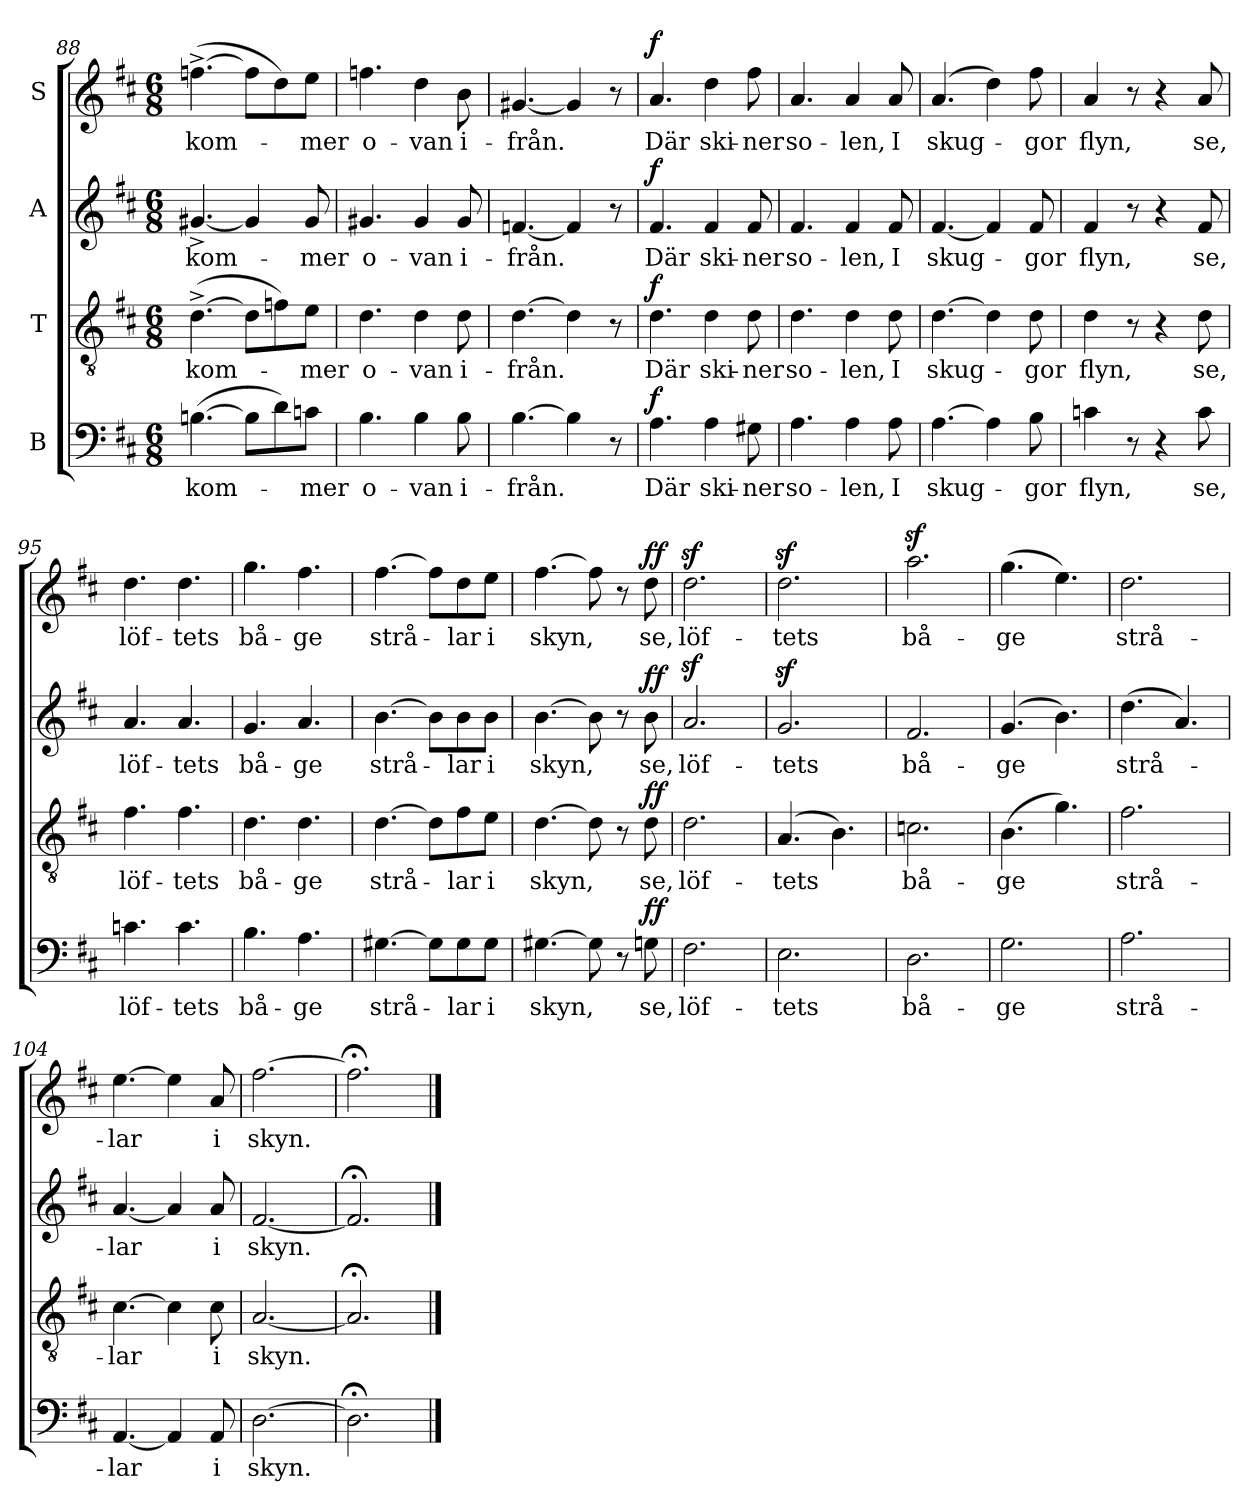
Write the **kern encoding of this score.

**kern	**text	**dynam	**kern	**text	**dynam	**kern	**text	**dynam	**kern	**text	**dynam
*part4	*part4	*part4	*part3	*part3	*part3	*part2	*part2	*part2	*part1	*part1	*part1
*staff4	*staff4	*staff4	*staff3	*staff3	*staff3	*staff2	*staff2	*staff2	*staff1	*staff1	*staff1
*I"B	*	*	*I"T	*	*	*I"A	*	*	*I"S	*	*
*clefF4	*	*	*clefGv2	*	*	*clefG2	*	*	*clefG2	*	*
*k[f#c#]	*	*	*k[f#c#]	*	*	*k[f#c#]	*	*	*k[f#c#]	*	*
*D:	*	*	*D:	*	*	*D:	*	*	*D:	*	*
*M6/8	*	*	*M6/8	*	*	*M6/8	*	*	*M6/8	*	*
=88	=88	=88	=88	=88	=88	=88	=88	=88	=88	=88	=88
!	!LO:LY:b	!	!	!LO:LY:b	!	!	!LO:LY:b	!	!	!LO:LY:b	!
(>[4.Bni\	kom-	.	(>[4.d^>\	kom-	.	[4.g#X^</	kom-	.	(>[4.ffn^>\	kom-	.
8B\L]	.	.	8d\L]	.	.	4g#/]	.	.	8ff\L]	.	.
8d\)	.	.	8fn\)	.	.	.	.	.	8dd\)	.	.
!	!LO:LY:b	!	!	!LO:LY:b	!	!	!LO:LY:b	!	!	!LO:LY:b	!
8cn\J	-mer	.	8e\J	-mer	.	8g#/	-mer	.	8ee\J	-mer	.
=89	=89	=89	=89	=89	=89	=89	=89	=89	=89	=89	=89
!	!LO:LY:b	!	!	!LO:LY:b	!	!	!LO:LY:b	!	!	!LO:LY:b	!
4.B\	o-	.	4.d\	o-	.	4.g#X/	o-	.	4.ffn\	o-	.
!	!LO:LY:b	!	!	!LO:LY:b	!	!	!LO:LY:b	!	!	!LO:LY:b	!
4B\	-van	.	4d\	-van	.	4g#/	-van	.	4dd\	-van	.
!	!LO:LY:b	!	!	!LO:LY:b	!	!	!LO:LY:b	!	!	!LO:LY:b	!
8B\	i-	.	8d\	i-	.	8g#/	i-	.	8b\	i-	.
=90	=90	=90	=90	=90	=90	=90	=90	=90	=90	=90	=90
!	!LO:LY:b	!	!	!LO:LY:b	!	!	!LO:LY:b	!	!	!LO:LY:b	!
[4.B\	-från.	.	[4.d\	-från.	.	[4.fn/	-från.	.	[4.g#X/	-från.	.
4B\]	.	.	4d\]	.	.	4f/]	.	.	4g#/]	.	.
8r	.	.	8r	.	.	8r	.	.	8r	.	.
=91	=91	=91	=91	=91	=91	=91	=91	=91	=91	=91	=91
!	!LO:LY:b	!LO:DY:a	!	!LO:LY:b	!LO:DY:a	!	!LO:LY:b	!LO:DY:a	!	!LO:LY:b	!LO:DY:a
4.A\	Där	f	4.d\	Där	f	4.f#i/	Där	f	4.a/	Där	f
!	!LO:LY:b	!	!	!LO:LY:b	!	!	!LO:LY:b	!	!	!LO:LY:b	!
4A\	ski-	.	4d\	ski-	.	4f#/	ski-	.	4dd\	ski-	.
!	!LO:LY:b	!	!	!LO:LY:b	!	!	!LO:LY:b	!	!	!LO:LY:b	!
8G#X\	-ner	.	8d\	-ner	.	8f#/	-ner	.	8ff#i\	-ner	.
=92	=92	=92	=92	=92	=92	=92	=92	=92	=92	=92	=92
!	!LO:LY:b	!	!	!LO:LY:b	!	!	!LO:LY:b	!	!	!LO:LY:b	!
4.A\	so-	.	4.d\	so-	.	4.f#/	so-	.	4.a/	so-	.
!	!LO:LY:b	!	!	!LO:LY:b	!	!	!LO:LY:b	!	!	!LO:LY:b	!
4A\	-len,	.	4d\	-len,	.	4f#/	-len,	.	4a/	-len,	.
!	!LO:LY:b	!	!	!LO:LY:b	!	!	!LO:LY:b	!	!	!LO:LY:b	!
8A\	I	.	8d\	I	.	8f#/	I	.	8a/	I	.
!!LO:LB:g=z
=93	=93	=93	=93	=93	=93	=93	=93	=93	=93	=93	=93
!	!LO:LY:b	!	!	!LO:LY:b	!	!	!LO:LY:b	!	!	!LO:LY:b	!
[4.A\	skug-	.	[4.d\	skug-	.	[4.f#/	skug-	.	(>4.a/	skug-	.
4A\]	.	.	4d\]	.	.	4f#/]	.	.	4dd\)	.	.
!	!LO:LY:b	!	!	!LO:LY:b	!	!	!LO:LY:b	!	!	!LO:LY:b	!
8B\	-gor	.	8d\	-gor	.	8f#/	-gor	.	8ff#\	-gor	.
=94	=94	=94	=94	=94	=94	=94	=94	=94	=94	=94	=94
!	!LO:LY:b	!	!	!LO:LY:b	!	!	!LO:LY:b	!	!	!LO:LY:b	!
4cn\	flyn,	.	4d\	flyn,	.	4f#/	flyn,	.	4a/	flyn,	.
8r	.	.	8r	.	.	8r	.	.	8r	.	.
4r	.	.	4r	.	.	4r	.	.	4r	.	.
!	!LO:LY:b	!	!	!LO:LY:b	!	!	!LO:LY:b	!	!	!LO:LY:b	!
8c\	se,	.	8d\	se,	.	8f#/	se,	.	8a/	se,	.
=95	=95	=95	=95	=95	=95	=95	=95	=95	=95	=95	=95
!	!LO:LY:b	!	!	!LO:LY:b	!	!	!LO:LY:b	!	!	!LO:LY:b	!
4.cn\	löf-	.	4.f#\	löf-	.	4.a/	löf-	.	4.dd\	löf-	.
!	!LO:LY:b	!	!	!LO:LY:b	!	!	!LO:LY:b	!	!	!LO:LY:b	!
4.c\	-tets	.	4.f#\	-tets	.	4.a/	-tets	.	4.dd\	-tets	.
=96	=96	=96	=96	=96	=96	=96	=96	=96	=96	=96	=96
!	!LO:LY:b	!	!	!LO:LY:b	!	!	!LO:LY:b	!	!	!LO:LY:b	!
4.B\	bå-	.	4.d\	bå-	.	4.g/	bå-	.	4.gg\	bå-	.
!	!LO:LY:b	!	!	!LO:LY:b	!	!	!LO:LY:b	!	!	!LO:LY:b	!
4.A\	-ge	.	4.d\	-ge	.	4.a/	-ge	.	4.ff#\	-ge	.
=97	=97	=97	=97	=97	=97	=97	=97	=97	=97	=97	=97
!	!LO:LY:b	!	!	!LO:LY:b	!	!	!LO:LY:b	!	!	!LO:LY:b	!
[4.G#X\	strå-	.	[4.d\	strå-	.	[4.b\	strå-	.	[4.ff#\	strå-	.
8G#\L]	.	.	8d\L]	.	.	8b\L]	.	.	8ff#\L]	.	.
!	!LO:LY:b	!	!	!LO:LY:b	!	!	!LO:LY:b	!	!	!LO:LY:b	!
8G#\	-lar	.	8f#\	-lar	.	8b\	-lar	.	8dd\	-lar	.
!	!LO:LY:b	!	!	!LO:LY:b	!	!	!LO:LY:b	!	!	!LO:LY:b	!
8G#\J	i	.	8e\J	i	.	8b\J	i	.	8ee\J	i	.
=98	=98	=98	=98	=98	=98	=98	=98	=98	=98	=98	=98
!	!LO:LY:b	!	!	!LO:LY:b	!	!	!LO:LY:b	!	!	!LO:LY:b	!
[4.G#X\	skyn,	.	[4.d\	skyn,	.	[4.b\	skyn,	.	[4.ff#\	skyn,	.
8G#\]	.	.	8d\]	.	.	8b\]	.	.	8ff#\]	.	.
8r	.	.	8r	.	.	8r	.	.	8r	.	.
!	!LO:LY:b	!LO:DY:a	!	!LO:LY:b	!LO:DY:a	!	!LO:LY:b	!LO:DY:a	!	!LO:LY:b	!LO:DY:a
8Gn\	se,	ff	8d\	se,	ff	8b\	se,	ff	8dd\	se,	ff
=99	=99	=99	=99	=99	=99	=99	=99	=99	=99	=99	=99
!	!LO:LY:b	!	!	!LO:LY:b	!	!	!LO:LY:b	!	!	!LO:LY:b	!
2.F#\	löf-	.	2.d\	löf-	.	2.az>/	löf-	.	2.ddz>\	löf-	.
=100	=100	=100	=100	=100	=100	=100	=100	=100	=100	=100	=100
!	!LO:LY:b	!	!	!LO:LY:b	!	!	!LO:LY:b	!	!	!LO:LY:b	!
2.E\	-tets	.	(>4.A/	-tets	.	2.gz>/	-tets	.	2.ddz>\	-tets	.
.	.	.	4.B\)	.	.	.	.	.	.	.	.
!!LO:LB:g=z
=101	=101	=101	=101	=101	=101	=101	=101	=101	=101	=101	=101
!	!LO:LY:b	!	!	!LO:LY:b	!	!	!LO:LY:b	!	!	!LO:LY:b	!
2.D\	bå-	.	2.cn\	bå-	.	2.f#/	bå-	.	2.aaz>\	bå-	.
=102	=102	=102	=102	=102	=102	=102	=102	=102	=102	=102	=102
!	!LO:LY:b	!	!	!LO:LY:b	!	!	!LO:LY:b	!	!	!LO:LY:b	!
2.G\	-ge	.	(>4.B\	-ge	.	(>4.g/	-ge	.	(>4.gg\	-ge	.
.	.	.	4.g\)	.	.	4.b\)	.	.	4.ee\)	.	.
=103	=103	=103	=103	=103	=103	=103	=103	=103	=103	=103	=103
!	!LO:LY:b	!	!	!LO:LY:b	!	!	!LO:LY:b	!	!	!LO:LY:b	!
2.A\	strå-	.	2.f#\	strå-	.	(>4.dd\	strå-	.	2.dd\	strå-	.
.	.	.	.	.	.	4.a/)	.	.	.	.	.
=104	=104	=104	=104	=104	=104	=104	=104	=104	=104	=104	=104
!	!LO:LY:b	!	!	!LO:LY:b	!	!	!LO:LY:b	!	!	!LO:LY:b	!
[4.AA/	-lar	.	[4.c#\	-lar	.	[4.a/	-lar	.	[4.ee\	-lar	.
4AA/]	.	.	4c#\]	.	.	4a/]	.	.	4ee\]	.	.
!	!LO:LY:b	!	!	!LO:LY:b	!	!	!LO:LY:b	!	!	!LO:LY:b	!
8AA/	i	.	8c#\	i	.	8a/	i	.	8a/	i	.
=105	=105	=105	=105	=105	=105	=105	=105	=105	=105	=105	=105
!	!LO:LY:b	!	!	!LO:LY:b	!	!	!LO:LY:b	!	!	!LO:LY:b	!
[2.D\	skyn.	.	[2.A/	skyn.	.	[2.f#/	skyn.	.	[2.ff#\	skyn.	.
=106	=106	=106	=106	=106	=106	=106	=106	=106	=106	=106	=106
2.D;<\]	.	.	2.A;</]	.	.	2.f#;</]	.	.	2.ff#;<\]	.	.
==	==	==	==	==	==	==	==	==	==	==	==
*-	*-	*-	*-	*-	*-	*-	*-	*-	*-	*-	*-
